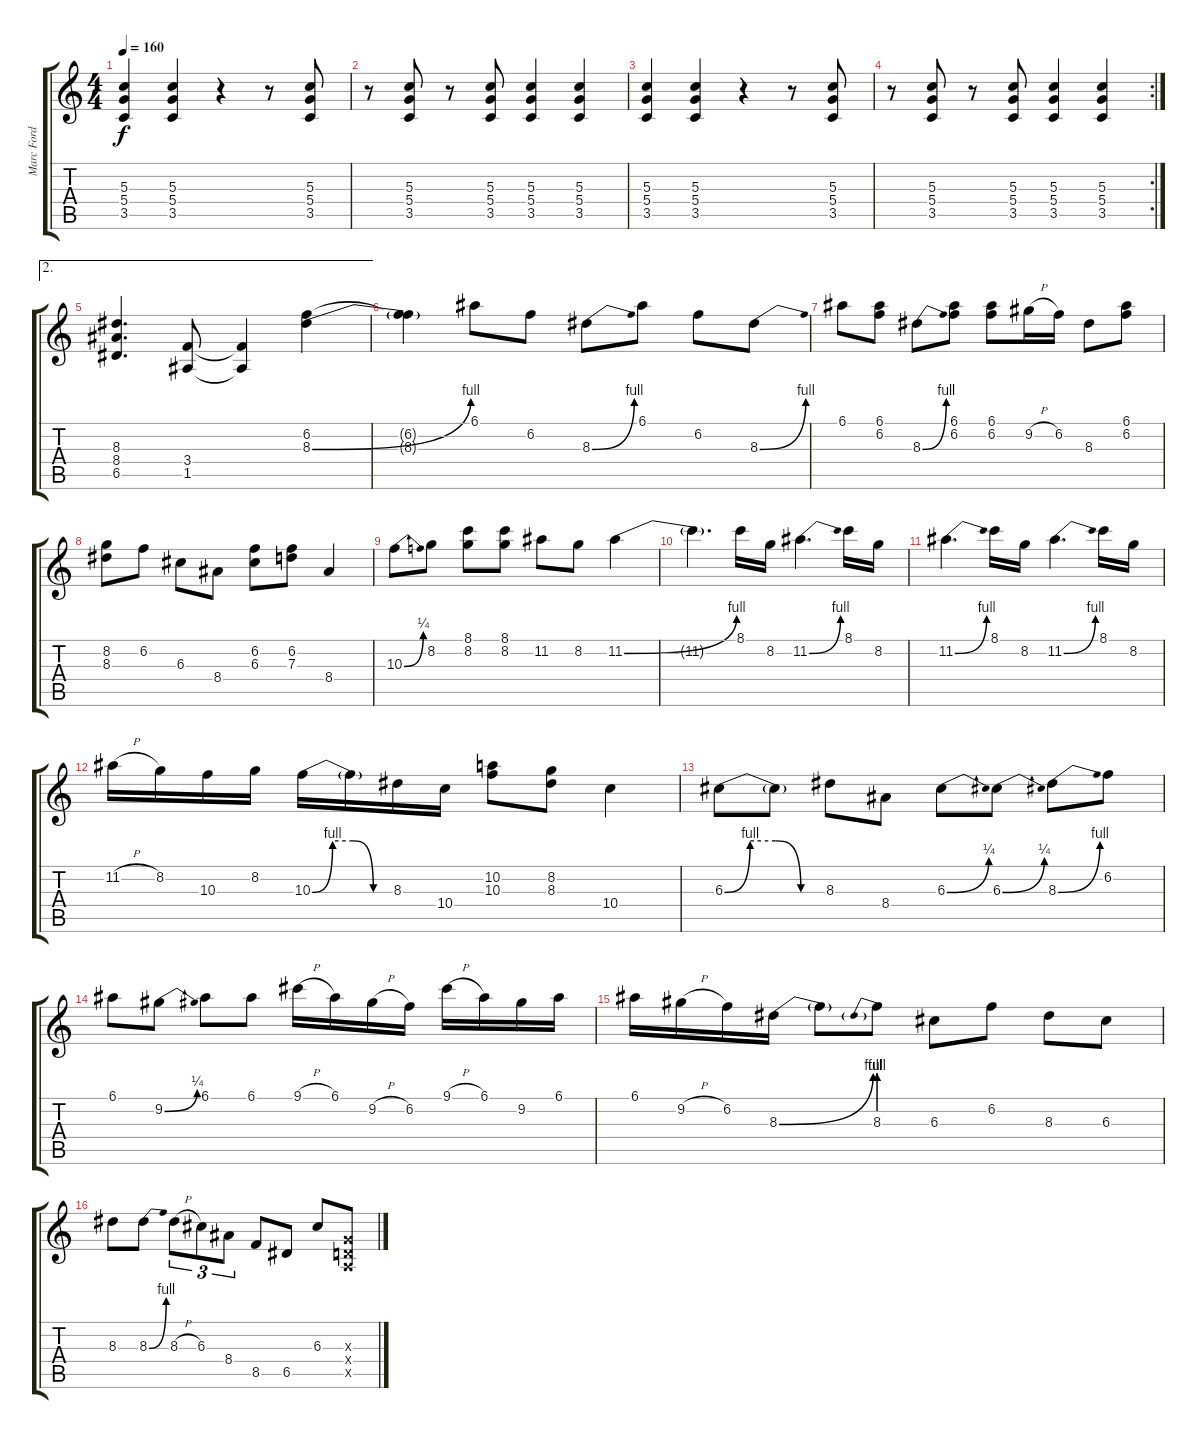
\track ("Marc Ford" "Marc Ford") {instrument distortionguitar}
\staff {score tabs}
\tuning (E4 B3 G3 D3 A2 E2) {hide}
\ts (4 4)
\tempo 160
\clef g2
\ks c
(5.3 5.4 3.5).4{dy f} (5.3 5.4 3.5).4 r.4 r.8 (5.3 5.4 3.5).8 |
r.8 (5.3 5.4 3.5).8 r.8 (5.3 5.4 3.5).8 (5.3 5.4 3.5).4 (5.3 5.4 3.5).4 |
(5.3 5.4 3.5).4 (5.3 5.4 3.5).4 r.4 r.8 (5.3 5.4 3.5).8 |
\rc 2
r.8 (5.3 5.4 3.5).8 r.8 (5.3 5.4 3.5).8 (5.3 5.4 3.5).4 (5.3 5.4 3.5).4 |
\ae 2
(8.3 8.4 6.5).4{d} (3.4 1.5).8 (3.4{t} 1.5{t}).4 (6.2 8.3{be (bend 0 0 60 4)}).4{volume 16 instrument distortionguitar} |
(6.2{t} 8.3{t}).4 6.1.8 6.2.8 8.3{be (bend 0 0 60 4)}.8 6.1.8 6.2.8 8.3{be (bend 0 0 60 4)}.8 |
6.1.8 (6.1 6.2).8 8.3{be (bend 0 0 60 4)}.8 (6.1 6.2).8 (6.1 6.2).8 9.2{h}.16 6.2.16 8.3.8 (6.1 6.2).8 |
(8.2 8.3).8 6.2.8 6.3.8 8.4.8 (6.2 6.3).8 (6.2 7.3).8 8.4.4 |
10.3{be (bend 0 0 60 1)}.8 8.2.8 (8.1 8.2).8 (8.1 8.2).8 11.2.8 8.2.8 11.2{be (bend 0 0 60 4)}.4 |
11.2{t}.4{d} 8.1.16 8.2.16 11.2{be (bend 0 0 60 4)}.4{d} 8.1.16 8.2.16 |
11.2{be (bend 0 0 60 4)}.4{d} 8.1.16 8.2.16 11.2{be (bend 0 0 60 4)}.4{d} 8.1.16 8.2.16 |
11.2{h}.16 8.2.16 10.3.16 8.2.16 10.3{be (custom 0 0 15 4 30 4 45 0 60 0)}.16 10.3{t}.16 8.3.16 10.4.16 (10.2 10.3).8 (8.2 8.3).8 10.4.4 |
6.3{be (custom 0 0 15 4 30 4 45 0 60 0)}.8 6.3{t}.8 8.3.8 8.4.8 6.3{be (bend 0 0 60 1)}.8 6.3{be (bend 0 0 60 1)}.8 8.3{be (bend 0 0 60 4)}.8 6.2.8 |
6.1.8 9.2{be (bend 0 0 60 1)}.8 6.1.8 6.1.8 9.1{h}.16 6.1.16 9.2{h}.16 6.2.16 9.1{h}.16 6.1.16 9.2.16 6.1.16 |
6.1.16 9.2{h}.16 6.2.16 8.3{be (bend 0 0 60 4)}.16 8.3{t}.8 8.3{be (prebend 0 4 60 4)}.8 6.3.8 6.2.8 8.3.8 6.3.8 |
8.3.8 8.3{be (bend 0 0 60 4)}.8 8.3{h}.8{tu (3 2)} 6.3.8{tu (3 2)} 8.4.8{tu (3 2)} 8.5.8 6.5.8 6.3.8 (0.3{x} 0.4{x} 0.5{x}).8
